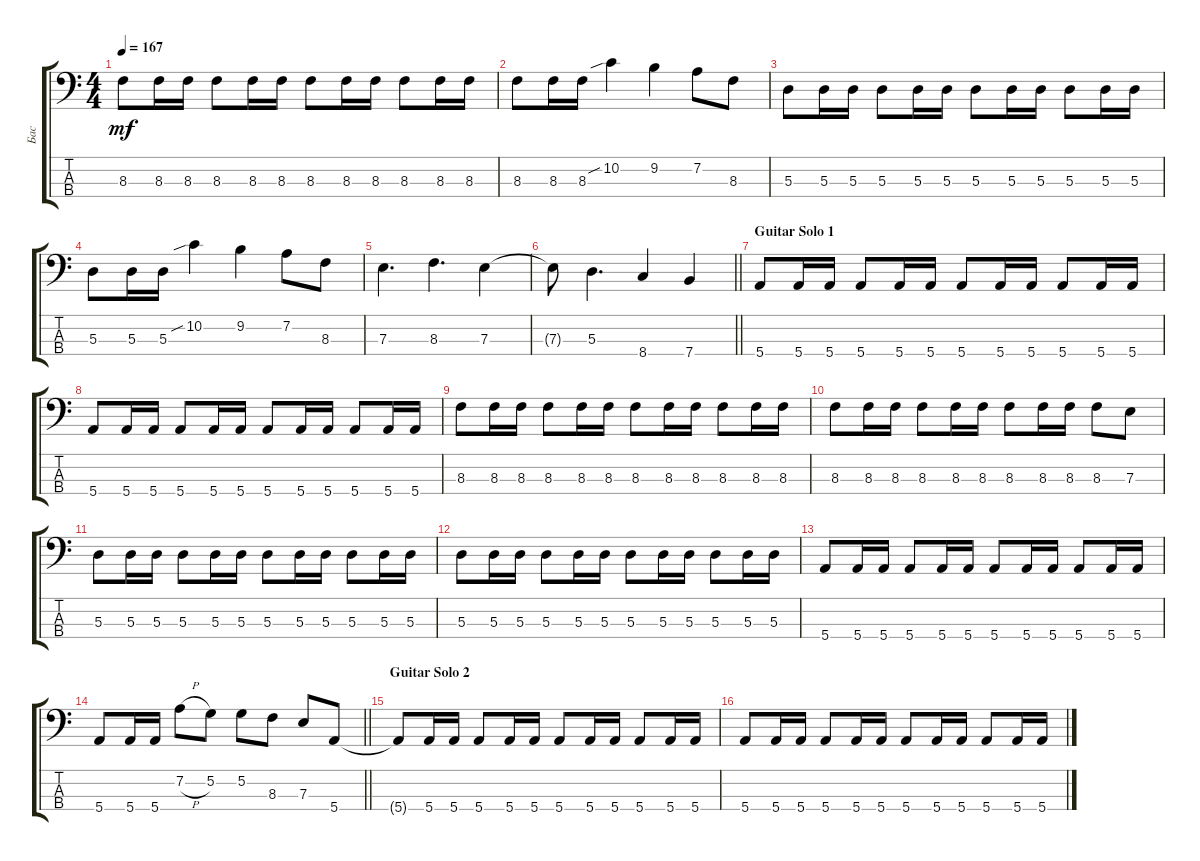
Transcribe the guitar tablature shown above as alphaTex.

\track ("Бас" "Бас") {instrument electricbassfinger}
\staff {score tabs}
\tuning (G2 D2 A1 E1) {hide}
\ts (4 4)
\tempo 167
\clef f4
\ks aminor
8.3.8{dy mf} 8.3.16 8.3.16 8.3.8 8.3.16 8.3.16 8.3.8 8.3.16 8.3.16 8.3.8 8.3.16 8.3.16 |
8.3.8 8.3.16 8.3.16 10.2{sib}.4 9.2.4 7.2.8 8.3.8 |
5.3.8 5.3.16 5.3.16 5.3.8 5.3.16 5.3.16 5.3.8 5.3.16 5.3.16 5.3.8 5.3.16 5.3.16 |
5.3.8 5.3.16 5.3.16 10.2{sib}.4 9.2.4 7.2.8 8.3.8 |
7.3.4{d} 8.3.4{d} 7.3.4 |
\barLineRight lightlight
7.3{t}.8 5.3.4{d} 8.4.4 7.4.4 |
\section ("" "Guitar Solo 1")
5.4.8 5.4.16 5.4.16 5.4.8 5.4.16 5.4.16 5.4.8 5.4.16 5.4.16 5.4.8 5.4.16 5.4.16 |
5.4.8 5.4.16 5.4.16 5.4.8 5.4.16 5.4.16 5.4.8 5.4.16 5.4.16 5.4.8 5.4.16 5.4.16 |
8.3.8 8.3.16 8.3.16 8.3.8 8.3.16 8.3.16 8.3.8 8.3.16 8.3.16 8.3.8 8.3.16 8.3.16 |
8.3.8 8.3.16 8.3.16 8.3.8 8.3.16 8.3.16 8.3.8 8.3.16 8.3.16 8.3.8 7.3.8 |
5.3.8 5.3.16 5.3.16 5.3.8 5.3.16 5.3.16 5.3.8 5.3.16 5.3.16 5.3.8 5.3.16 5.3.16 |
5.3.8 5.3.16 5.3.16 5.3.8 5.3.16 5.3.16 5.3.8 5.3.16 5.3.16 5.3.8 5.3.16 5.3.16 |
5.4.8 5.4.16 5.4.16 5.4.8 5.4.16 5.4.16 5.4.8 5.4.16 5.4.16 5.4.8 5.4.16 5.4.16 |
\barLineRight lightlight
5.4.8 5.4.16 5.4.16 7.2{h}.8 5.2.8 5.2.8 8.3.8 7.3.8 5.4.8 |
\section ("" "Guitar Solo 2")
5.4{t}.8 5.4.16 5.4.16 5.4.8 5.4.16 5.4.16 5.4.8 5.4.16 5.4.16 5.4.8 5.4.16 5.4.16 |
5.4.8 5.4.16 5.4.16 5.4.8 5.4.16 5.4.16 5.4.8 5.4.16 5.4.16 5.4.8 5.4.16 5.4.16
